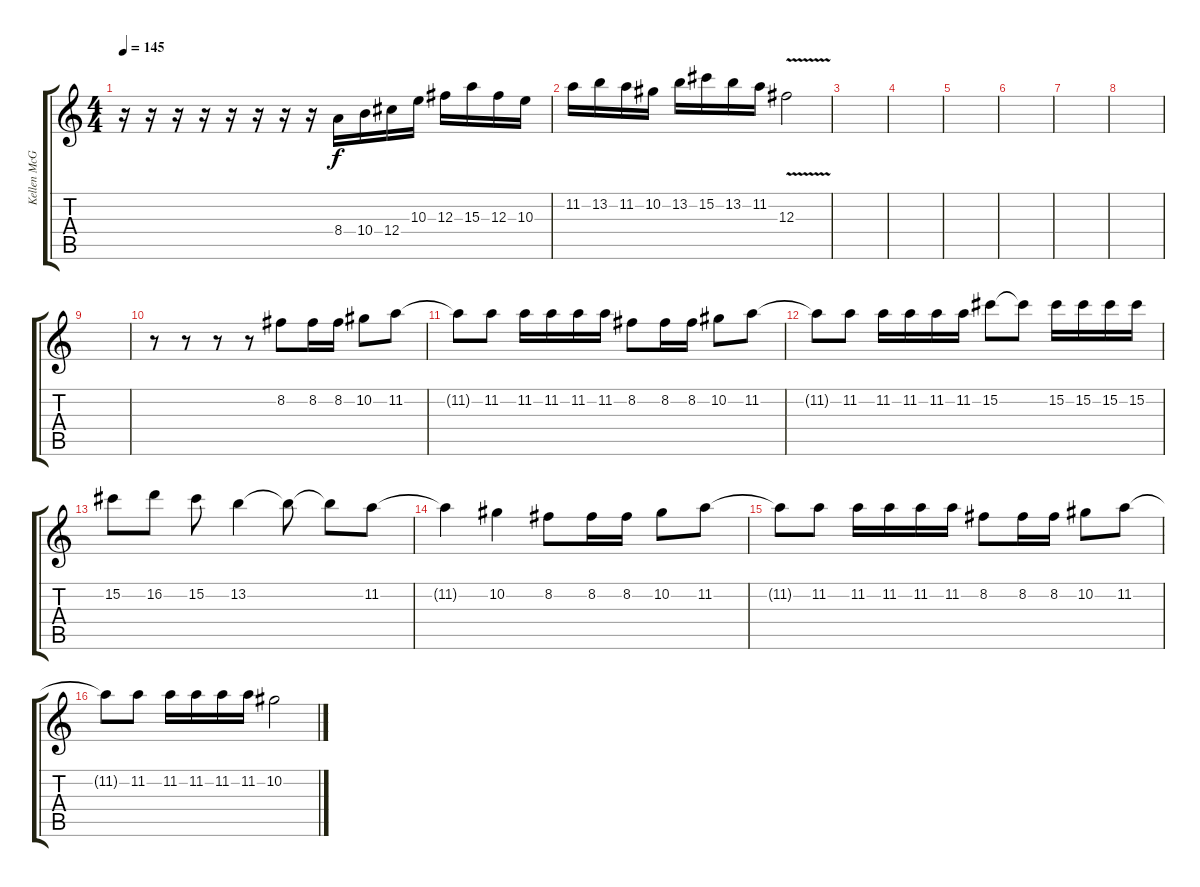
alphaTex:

\track ("Kellen McGregor (Solo)" "Kellen McG") {instrument distortionguitar}
\staff {score tabs}
\tuning (Eb4 Bb3 Gb3 Db3 Ab2 Db2) {hide}
\ts (4 4)
\tempo 145
\clef g2
\ks c
r.16{dy f} r.16 r.16 r.16 r.16 r.16 r.16 r.16 8.4.16 10.4.16 12.4.16 10.3.16 12.3.16 15.3.16 12.3.16 10.3.16 |
11.2.16 13.2.16 11.2.16 10.2.16 13.2.16 15.2.16 13.2.16 11.2.16 12.3{v}.2 |
|
|
|
|
|
|
|
r.8 r.8 r.8 r.8 8.2.8 8.2.16 8.2.16 10.2.8 11.2.8 |
11.2{t}.8 11.2.8 11.2.16 11.2.16 11.2.16 11.2.16 8.2.8 8.2.16 8.2.16 10.2.8 11.2.8 |
11.2{t}.8 11.2.8 11.2.16 11.2.16 11.2.16 11.2.16 15.2.8 15.2{t}.8 15.2.16 15.2.16 15.2.16 15.2.16 |
15.2.8 16.2.8 15.2.8 13.2.4 13.2{t}.8 13.2{t}.8 11.2.8 |
11.2{t}.4 10.2.4 8.2.8 8.2.16 8.2.16 10.2.8 11.2.8 |
11.2{t}.8 11.2.8 11.2.16 11.2.16 11.2.16 11.2.16 8.2.8 8.2.16 8.2.16 10.2.8 11.2.8 |
11.2{t}.8 11.2.8 11.2.16 11.2.16 11.2.16 11.2.16 10.2.2
